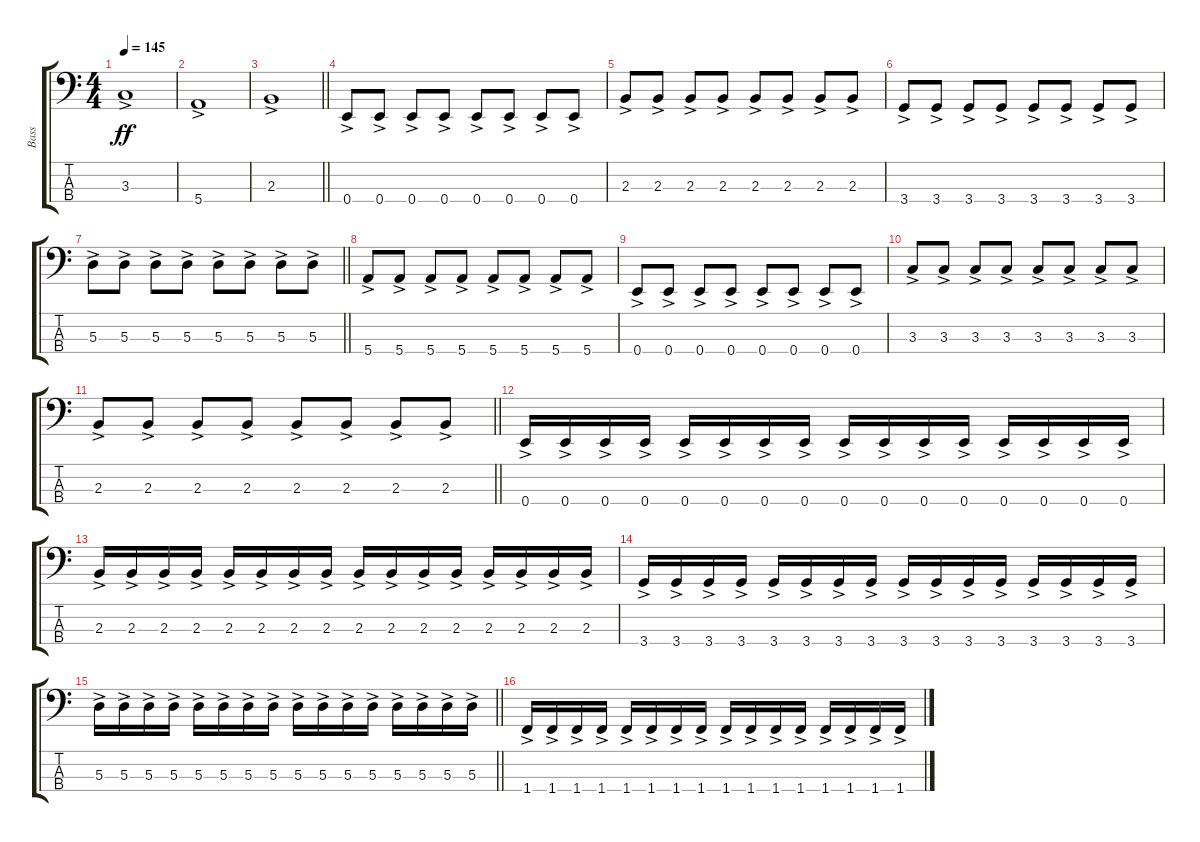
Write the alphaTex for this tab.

\track ("Bass" "Bass") {instrument electricbassfinger}
\staff {score tabs}
\tuning (G2 D2 A1 E1) {hide}
\ts (4 4)
\tempo 145
\clef f4
\ks c
3.3{ac}.1{dy ff} |
5.4{ac}.1 |
\barLineRight lightlight
2.3{ac}.1 |
\section ("" "")
0.4{ac}.8 0.4{ac}.8 0.4{ac}.8 0.4{ac}.8 0.4{ac}.8 0.4{ac}.8 0.4{ac}.8 0.4{ac}.8 |
2.3{ac}.8 2.3{ac}.8 2.3{ac}.8 2.3{ac}.8 2.3{ac}.8 2.3{ac}.8 2.3{ac}.8 2.3{ac}.8 |
3.4{ac}.8 3.4{ac}.8 3.4{ac}.8 3.4{ac}.8 3.4{ac}.8 3.4{ac}.8 3.4{ac}.8 3.4{ac}.8 |
\barLineRight lightlight
5.3{ac}.8 5.3{ac}.8 5.3{ac}.8 5.3{ac}.8 5.3{ac}.8 5.3{ac}.8 5.3{ac}.8 5.3{ac}.8 |
\section ("" "")
5.4{ac}.8 5.4{ac}.8 5.4{ac}.8 5.4{ac}.8 5.4{ac}.8 5.4{ac}.8 5.4{ac}.8 5.4{ac}.8 |
0.4{ac}.8 0.4{ac}.8 0.4{ac}.8 0.4{ac}.8 0.4{ac}.8 0.4{ac}.8 0.4{ac}.8 0.4{ac}.8 |
3.3{ac}.8 3.3{ac}.8 3.3{ac}.8 3.3{ac}.8 3.3{ac}.8 3.3{ac}.8 3.3{ac}.8 3.3{ac}.8 |
\barLineRight lightlight
2.3{ac}.8 2.3{ac}.8 2.3{ac}.8 2.3{ac}.8 2.3{ac}.8 2.3{ac}.8 2.3{ac}.8 2.3{ac}.8 |
\section ("" "")
0.4{ac}.16 0.4{ac}.16 0.4{ac}.16 0.4{ac}.16 0.4{ac}.16 0.4{ac}.16 0.4{ac}.16 0.4{ac}.16 0.4{ac}.16 0.4{ac}.16 0.4{ac}.16 0.4{ac}.16 0.4{ac}.16 0.4{ac}.16 0.4{ac}.16 0.4{ac}.16 |
2.3{ac}.16 2.3{ac}.16 2.3{ac}.16 2.3{ac}.16 2.3{ac}.16 2.3{ac}.16 2.3{ac}.16 2.3{ac}.16 2.3{ac}.16 2.3{ac}.16 2.3{ac}.16 2.3{ac}.16 2.3{ac}.16 2.3{ac}.16 2.3{ac}.16 2.3{ac}.16 |
3.4{ac}.16 3.4{ac}.16 3.4{ac}.16 3.4{ac}.16 3.4{ac}.16 3.4{ac}.16 3.4{ac}.16 3.4{ac}.16 3.4{ac}.16 3.4{ac}.16 3.4{ac}.16 3.4{ac}.16 3.4{ac}.16 3.4{ac}.16 3.4{ac}.16 3.4{ac}.16 |
\barLineRight lightlight
5.3{ac}.16 5.3{ac}.16 5.3{ac}.16 5.3{ac}.16 5.3{ac}.16 5.3{ac}.16 5.3{ac}.16 5.3{ac}.16 5.3{ac}.16 5.3{ac}.16 5.3{ac}.16 5.3{ac}.16 5.3{ac}.16 5.3{ac}.16 5.3{ac}.16 5.3{ac}.16 |
\section ("" "")
1.4{ac}.16 1.4{ac}.16 1.4{ac}.16 1.4{ac}.16 1.4{ac}.16 1.4{ac}.16 1.4{ac}.16 1.4{ac}.16 1.4{ac}.16 1.4{ac}.16 1.4{ac}.16 1.4{ac}.16 1.4{ac}.16 1.4{ac}.16 1.4{ac}.16 1.4{ac}.16
